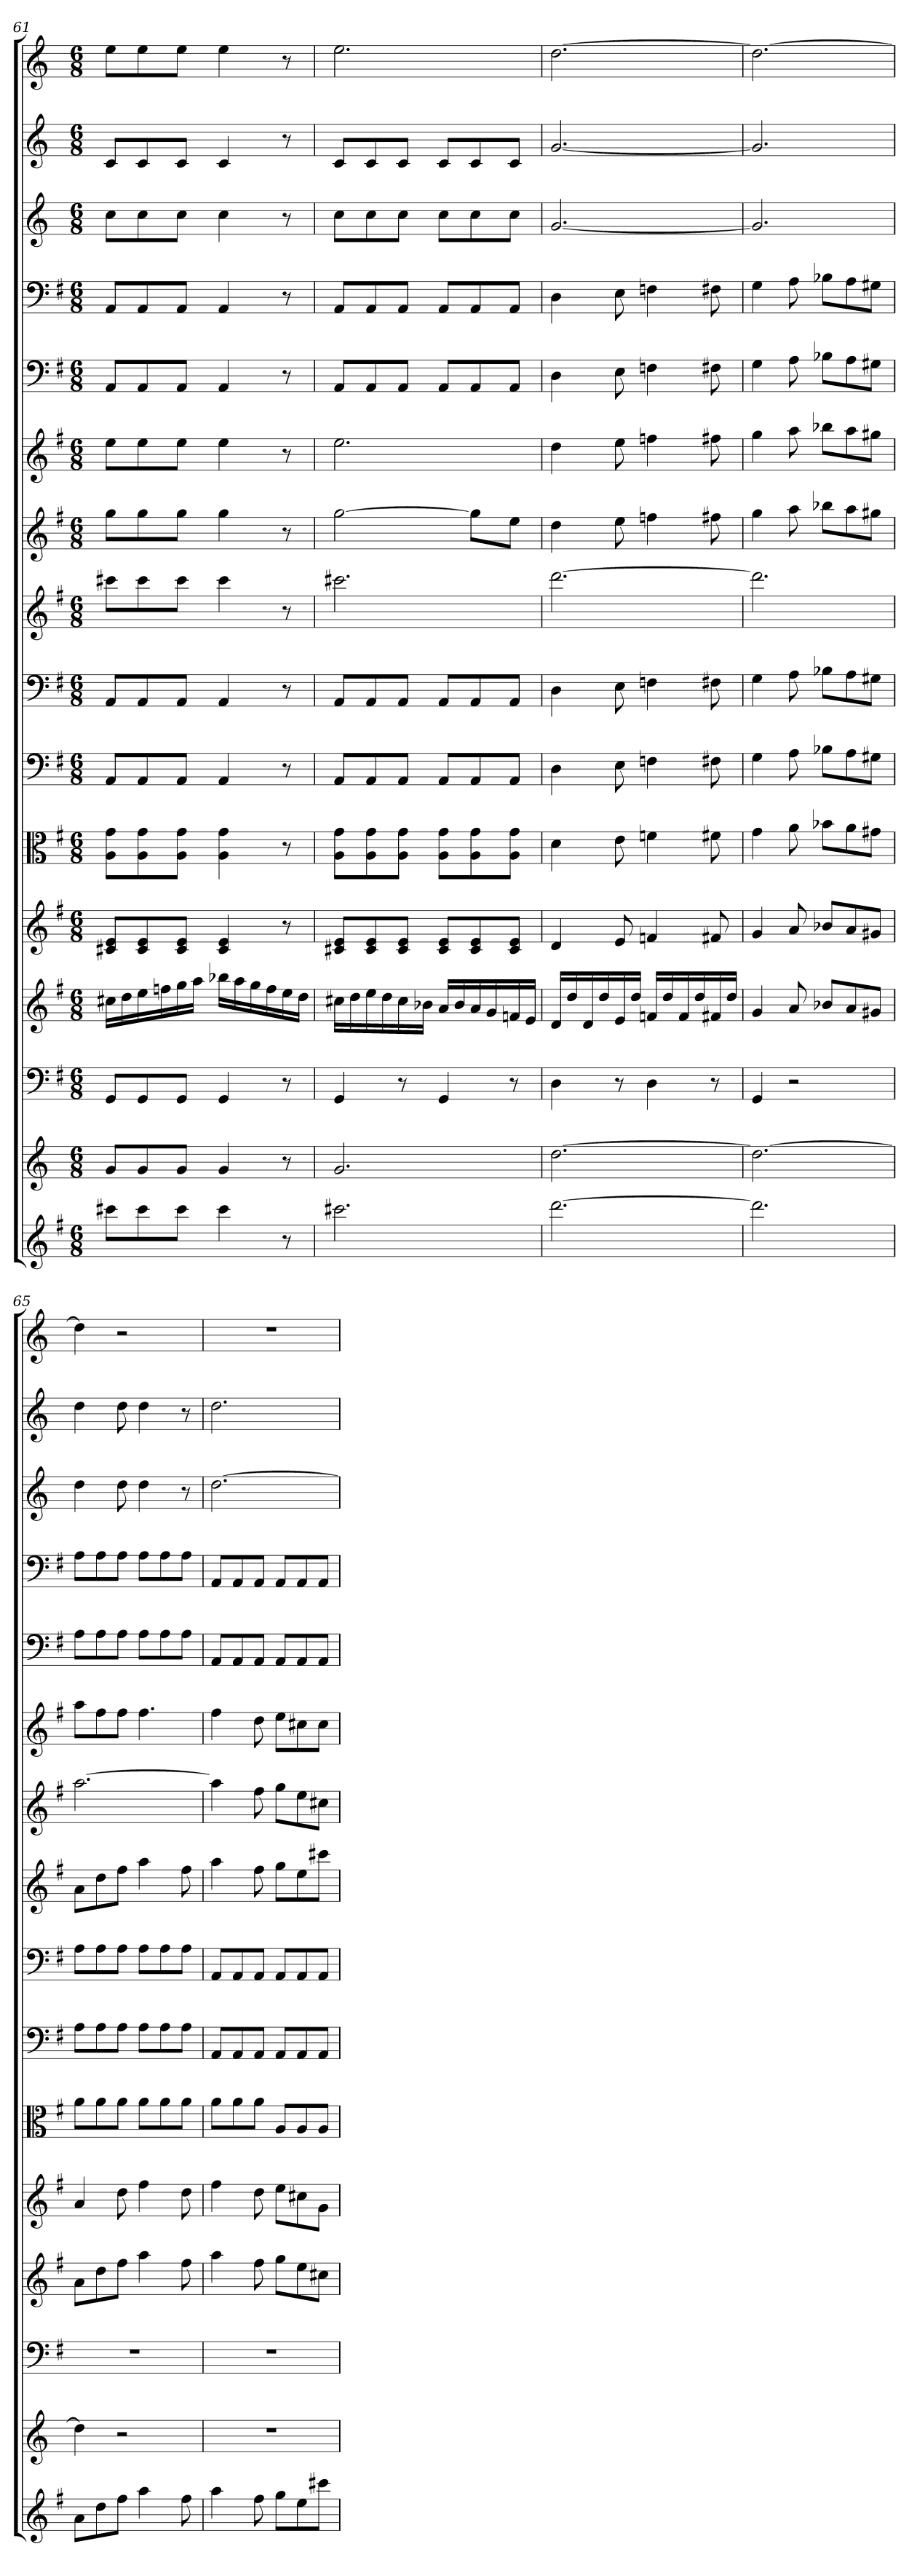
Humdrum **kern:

**kern	**kern	**kern	**kern	**kern	**kern	**kern	**kern	**kern	**kern	**kern	**kern	**kern	**kern	**kern	**kern
*part16	*part15	*part14	*part13	*part12	*part11	*part10	*part9	*part8	*part7	*part6	*part5	*part4	*part3	*part2	*part1
*staff16	*staff15	*staff14	*staff13	*staff12	*staff11	*staff10	*staff9	*staff8	*staff7	*staff6	*staff5	*staff4	*staff3	*staff2	*staff1
*	*	*clefF4	*	*	*clefC3	*clefF4	*clefF4	*	*	*	*clefF4	*clefF4	*	*	*
*k[f#]	*k[]	*k[f#]	*k[f#]	*k[f#]	*k[f#]	*k[f#]	*k[f#]	*k[f#]	*k[f#]	*k[f#]	*k[f#]	*k[f#]	*k[]	*k[]	*k[]
*M6/8	*M6/8	*M6/8	*M6/8	*M6/8	*M6/8	*M6/8	*M6/8	*M6/8	*M6/8	*M6/8	*M6/8	*M6/8	*M6/8	*M6/8	*M6/8
=61	=61	=61	=61	=61	=61	=61	=61	=61	=61	=61	=61	=61	=61	=61	=61
8ccc#XL	8gL	8GG/L	16cc#XLL	8c#X 8eL	8A\ 8g\L	8AA/L	8AA/L	8ccc#XL	8ggL	8eeL	8AA/L	8AA/L	8ccL	8cL	8eeL
.	.	.	16dd	.	.	.	.	.	.	.	.	.	.	.	.
8ccc#	8g	8GG/	16ee	8c# 8e	8A\ 8g\	8AA/	8AA/	8ccc#	8gg	8ee	8AA/	8AA/	8cc	8c	8ee
.	.	.	16ffn	.	.	.	.	.	.	.	.	.	.	.	.
8ccc#J	8gJ	8GG/J	16gg	8c# 8eJ	8A\ 8g\J	8AA/J	8AA/J	8ccc#J	8ggJ	8eeJ	8AA/J	8AA/J	8ccJ	8cJ	8eeJ
.	.	.	16aaJJ	.	.	.	.	.	.	.	.	.	.	.	.
4ccc#	4g	4GG	16bb-XLL	4c# 4e	4A 4g	4AA	4AA	4ccc#	4gg	4ee	4AA	4AA	4cc	4c	4ee
.	.	.	16aa	.	.	.	.	.	.	.	.	.	.	.	.
.	.	.	16gg	.	.	.	.	.	.	.	.	.	.	.	.
.	.	.	16ff	.	.	.	.	.	.	.	.	.	.	.	.
8r	8r	8r	16ee	8r	8r	8r	8r	8r	8r	8r	8r	8r	8r	8r	8r
.	.	.	16ddJJ	.	.	.	.	.	.	.	.	.	.	.	.
=62	=62	=62	=62	=62	=62	=62	=62	=62	=62	=62	=62	=62	=62	=62	=62
2.ccc#X	2.g	4GG	16cc#XLL	8c#X 8eL	8A\ 8g\L	8AA/L	8AA/L	2.ccc#X	[2gg	2.ee	8AA/L	8AA/L	8ccL	8cL	2.ee
.	.	.	16dd	.	.	.	.	.	.	.	.	.	.	.	.
.	.	.	16ee	8c# 8e	8A\ 8g\	8AA/	8AA/	.	.	.	8AA/	8AA/	8cc	8c	.
.	.	.	16dd	.	.	.	.	.	.	.	.	.	.	.	.
.	.	8r	16cc#	8c# 8eJ	8A\ 8g\J	8AA/J	8AA/J	.	.	.	8AA/J	8AA/J	8ccJ	8cJ	.
.	.	.	16b-XJJ	.	.	.	.	.	.	.	.	.	.	.	.
.	.	4GG	16aLL	8c# 8eL	8A\ 8g\L	8AA/L	8AA/L	.	.	.	8AA/L	8AA/L	8ccL	8cL	.
.	.	.	16b-	.	.	.	.	.	.	.	.	.	.	.	.
.	.	.	16a	8c# 8e	8A\ 8g\	8AA/	8AA/	.	8ggL]	.	8AA/	8AA/	8cc	8c	.
.	.	.	16g	.	.	.	.	.	.	.	.	.	.	.	.
.	.	8r	16fn	8c# 8eJ	8A\ 8g\J	8AA/J	8AA/J	.	8eeJ	.	8AA/J	8AA/J	8ccJ	8cJ	.
.	.	.	16eJJ	.	.	.	.	.	.	.	.	.	.	.	.
=63	=63	=63	=63	=63	=63	=63	=63	=63	=63	=63	=63	=63	=63	=63	=63
[2.ddd	[2.dd	4D	16dLL	4d	4d	4D	4D	[2.ddd	4dd	4dd	4D	4D	[2.g	[2.g	[2.dd
.	.	.	16dd	.	.	.	.	.	.	.	.	.	.	.	.
.	.	.	16d	.	.	.	.	.	.	.	.	.	.	.	.
.	.	.	16dd	.	.	.	.	.	.	.	.	.	.	.	.
.	.	8r	16e	8e	8e	8E	8E	.	8ee	8ee	8E	8E	.	.	.
.	.	.	16ddJJ	.	.	.	.	.	.	.	.	.	.	.	.
.	.	4D	16fnLL	4fn	4fn	4Fn	4Fn	.	4ffn	4ffn	4Fn	4Fn	.	.	.
.	.	.	16dd	.	.	.	.	.	.	.	.	.	.	.	.
.	.	.	16f	.	.	.	.	.	.	.	.	.	.	.	.
.	.	.	16dd	.	.	.	.	.	.	.	.	.	.	.	.
.	.	8r	16f#X	8f#X	8f#X	8F#X	8F#X	.	8ff#X	8ff#X	8F#X	8F#X	.	.	.
.	.	.	16ddJJ	.	.	.	.	.	.	.	.	.	.	.	.
=64	=64	=64	=64	=64	=64	=64	=64	=64	=64	=64	=64	=64	=64	=64	=64
2.ddd]	2.dd_	4GG	4g	4g	4g	4G	4G	2.ddd]	4gg	4gg	4G	4G	2.g]	2.g]	2.dd_
.	.	2r	8a	8a	8a	8A	8A	.	8aa	8aa	8A	8A	.	.	.
.	.	.	8b-XL	8b-XL	8b-X\L	8B-X\L	8B-X\L	.	8bb-XL	8bb-XL	8B-X\L	8B-X\L	.	.	.
.	.	.	8a	8a	8a\	8A\	8A\	.	8aa	8aa	8A\	8A\	.	.	.
.	.	.	8g#XJ	8g#XJ	8g#X\J	8G#X\J	8G#X\J	.	8gg#XJ	8gg#XJ	8G#X\J	8G#X\J	.	.	.
=65	=65	=65	=65	=65	=65	=65	=65	=65	=65	=65	=65	=65	=65	=65	=65
8aL	4dd]	2.r	8aL	4a	8a\L	8A\L	8A\L	8aL	[2.aa	8aaL	8A\L	8A\L	4dd	4dd	4dd]
8dd	.	.	8dd	.	8a\	8A\	8A\	8dd	.	8ff#	8A\	8A\	.	.	.
8ff#J	2r	.	8ff#J	8dd	8a\J	8A\J	8A\J	8ff#J	.	8ff#J	8A\J	8A\J	8dd	8dd	2r
4aa	.	.	4aa	4ff#	8a\L	8A\L	8A\L	4aa	.	4.ff#	8A\L	8A\L	4dd	4dd	.
.	.	.	.	.	8a\	8A\	8A\	.	.	.	8A\	8A\	.	.	.
8ff#	.	.	8ff#	8dd	8a\J	8A\J	8A\J	8ff#	.	.	8A\J	8A\J	8r	8r	.
=66	=66	=66	=66	=66	=66	=66	=66	=66	=66	=66	=66	=66	=66	=66	=66
4aa	2.r	2.r	4aa	4ff#	8a\L	8AA/L	8AA/L	4aa	4aa]	4ff#	8AA/L	8AA/L	[2.dd	2.dd	2.r
.	.	.	.	.	8a\	8AA/	8AA/	.	.	.	8AA/	8AA/	.	.	.
8ff#	.	.	8ff#	8dd	8a\J	8AA/J	8AA/J	8ff#	8ff#	8dd	8AA/J	8AA/J	.	.	.
8ggL	.	.	8ggL	8eeL	8A/L	8AA/L	8AA/L	8ggL	8ggL	8eeL	8AA/L	8AA/L	.	.	.
8ee	.	.	8ee	8cc#X	8A/	8AA/	8AA/	8ee	8ee	8cc#X	8AA/	8AA/	.	.	.
8ccc#XJ	.	.	8cc#XJ	8gJ	8A/J	8AA/J	8AA/J	8ccc#XJ	8cc#XJ	8cc#J	8AA/J	8AA/J	.	.	.
=	=	=	=	=	=	=	=	=	=	=	=	=	=	=	=
*-	*-	*-	*-	*-	*-	*-	*-	*-	*-	*-	*-	*-	*-	*-	*-
